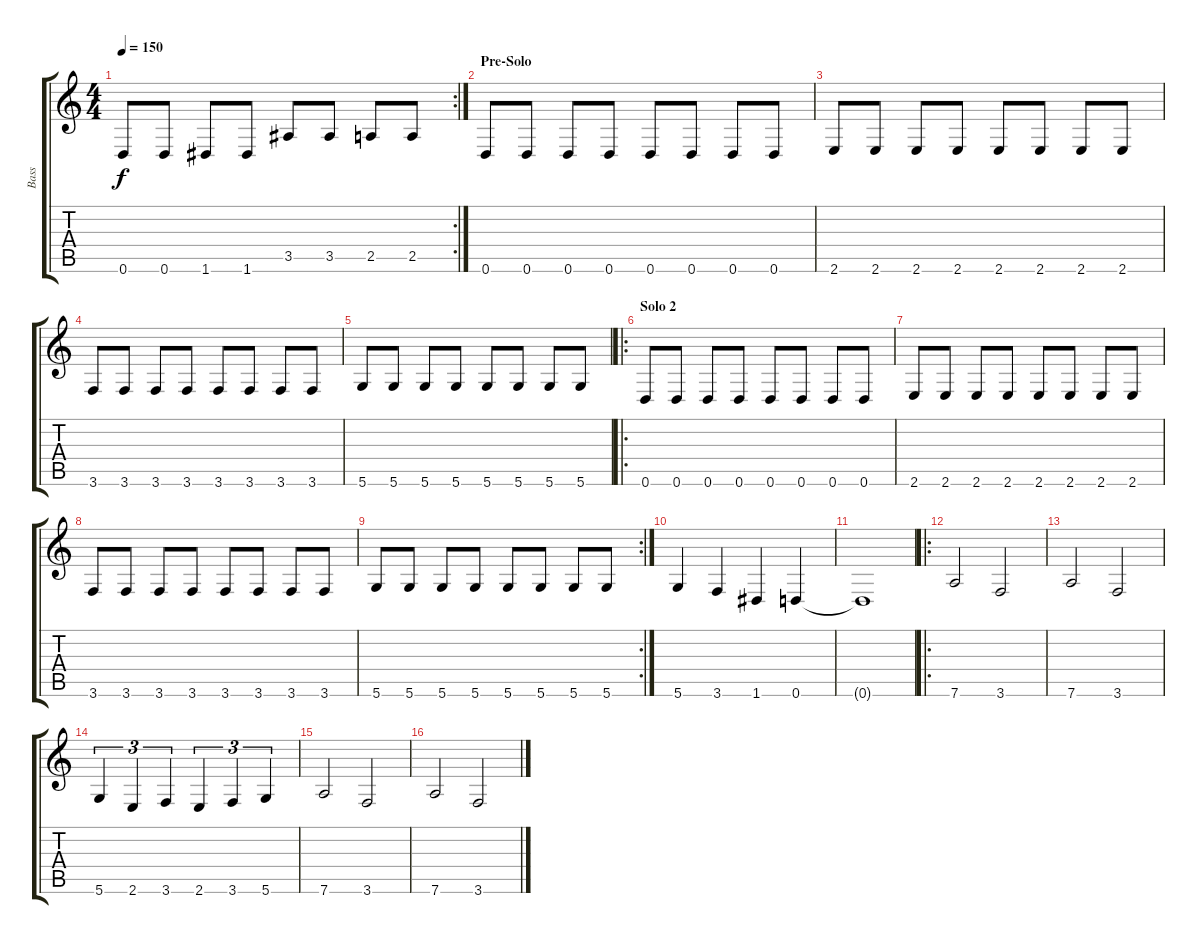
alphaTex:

\track ("Bass" "Bass") {instrument slapbass2}
\staff {score tabs}
\tuning (D4 A3 F3 C3 G2 D2) {hide}
\rc 2
\ts (4 4)
\tempo 150
\clef g2
\ks c
0.6.8{dy f} 0.6.8 1.6.8 1.6.8 3.5.8 3.5.8 2.5.8 2.5.8 |
\section ("" "Pre-Solo")
0.6.8 0.6.8 0.6.8 0.6.8 0.6.8 0.6.8 0.6.8 0.6.8 |
2.6.8 2.6.8 2.6.8 2.6.8 2.6.8 2.6.8 2.6.8 2.6.8 |
3.6.8 3.6.8 3.6.8 3.6.8 3.6.8 3.6.8 3.6.8 3.6.8 |
5.6.8 5.6.8 5.6.8 5.6.8 5.6.8 5.6.8 5.6.8 5.6.8 |
\ro
\section ("" "Solo 2")
0.6.8 0.6.8 0.6.8 0.6.8 0.6.8 0.6.8 0.6.8 0.6.8 |
2.6.8 2.6.8 2.6.8 2.6.8 2.6.8 2.6.8 2.6.8 2.6.8 |
3.6.8 3.6.8 3.6.8 3.6.8 3.6.8 3.6.8 3.6.8 3.6.8 |
\rc 2
5.6.8 5.6.8 5.6.8 5.6.8 5.6.8 5.6.8 5.6.8 5.6.8 |
5.6.4 3.6.4 1.6.4 0.6.4 |
0.6{t}.1 |
\ro
7.6.2 3.6.2 |
7.6.2 3.6.2 |
5.6.4{tu (3 2)} 2.6.4{tu (3 2)} 3.6.4{tu (3 2)} 2.6.4{tu (3 2)} 3.6.4{tu (3 2)} 5.6.4{tu (3 2)} |
7.6.2 3.6.2 |
7.6.2 3.6.2
